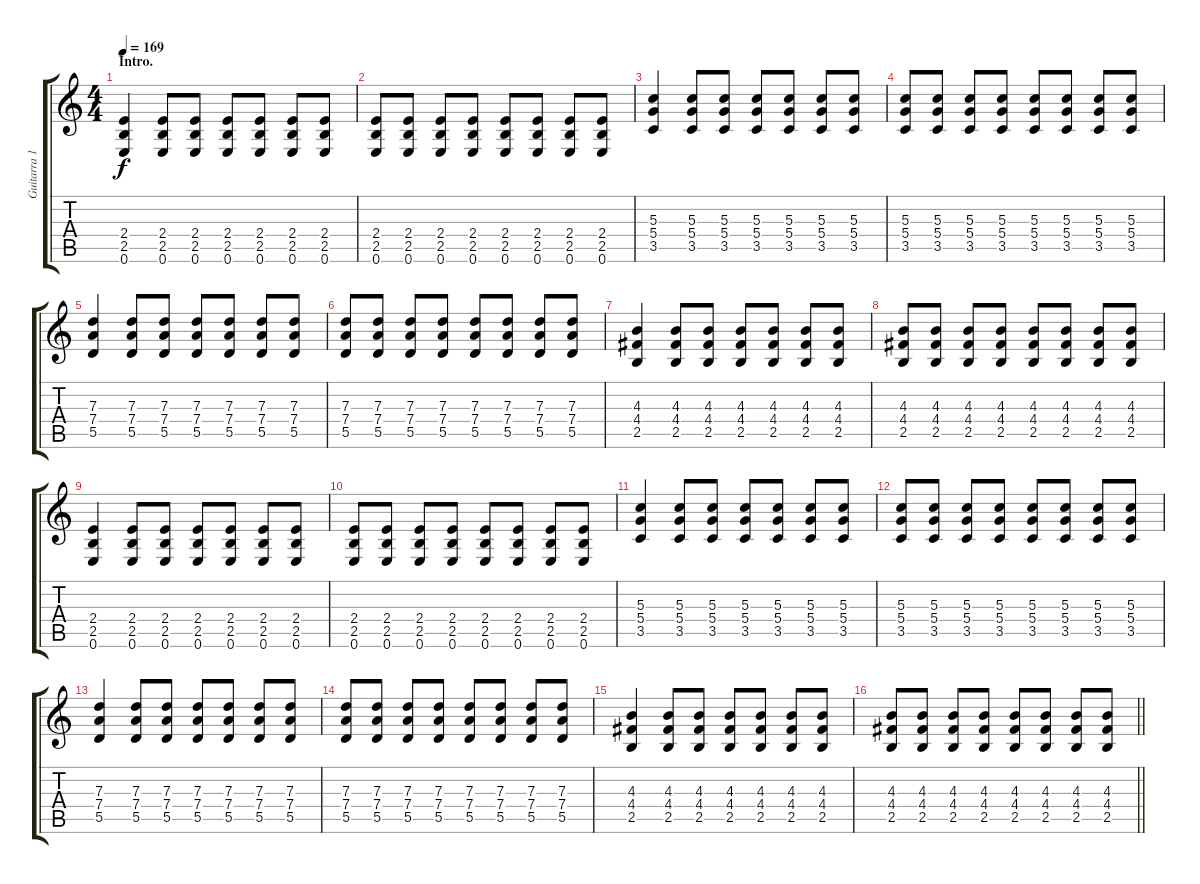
\track ("Guitarra 1 - Mathias" "Guitarra 1") {instrument overdrivenguitar}
\staff {score tabs}
\tuning (E4 B3 G3 D3 A2 E2) {hide}
\ts (4 4)
\section ("" "Intro.")
\tempo 169
\clef g2
\ks c
(2.4 2.5 0.6).4{dy f instrument overdrivenguitar} (2.4 2.5 0.6).8 (2.4 2.5 0.6).8 (2.4 2.5 0.6).8 (2.4 2.5 0.6).8 (2.4 2.5 0.6).8 (2.4 2.5 0.6).8 |
(2.4 2.5 0.6).8 (2.4 2.5 0.6).8 (2.4 2.5 0.6).8 (2.4 2.5 0.6).8 (2.4 2.5 0.6).8 (2.4 2.5 0.6).8 (2.4 2.5 0.6).8 (2.4 2.5 0.6).8 |
(5.3 5.4 3.5).4 (5.3 5.4 3.5).8 (5.3 5.4 3.5).8 (5.3 5.4 3.5).8 (5.3 5.4 3.5).8 (5.3 5.4 3.5).8 (5.3 5.4 3.5).8 |
(5.3 5.4 3.5).8 (5.3 5.4 3.5).8 (5.3 5.4 3.5).8 (5.3 5.4 3.5).8 (5.3 5.4 3.5).8 (5.3 5.4 3.5).8 (5.3 5.4 3.5).8 (5.3 5.4 3.5).8 |
(7.3 7.4 5.5).4 (7.3 7.4 5.5).8 (7.3 7.4 5.5).8 (7.3 7.4 5.5).8 (7.3 7.4 5.5).8 (7.3 7.4 5.5).8 (7.3 7.4 5.5).8 |
(7.3 7.4 5.5).8 (7.3 7.4 5.5).8 (7.3 7.4 5.5).8 (7.3 7.4 5.5).8 (7.3 7.4 5.5).8 (7.3 7.4 5.5).8 (7.3 7.4 5.5).8 (7.3 7.4 5.5).8 |
(4.3 4.4 2.5).4 (4.3 4.4 2.5).8 (4.3 4.4 2.5).8 (4.3 4.4 2.5).8 (4.3 4.4 2.5).8 (4.3 4.4 2.5).8 (4.3 4.4 2.5).8 |
(4.3 4.4 2.5).8 (4.3 4.4 2.5).8 (4.3 4.4 2.5).8 (4.3 4.4 2.5).8 (4.3 4.4 2.5).8 (4.3 4.4 2.5).8 (4.3 4.4 2.5).8 (4.3 4.4 2.5).8 |
(2.4 2.5 0.6).4 (2.4 2.5 0.6).8 (2.4 2.5 0.6).8 (2.4 2.5 0.6).8 (2.4 2.5 0.6).8 (2.4 2.5 0.6).8 (2.4 2.5 0.6).8 |
(2.4 2.5 0.6).8 (2.4 2.5 0.6).8 (2.4 2.5 0.6).8 (2.4 2.5 0.6).8 (2.4 2.5 0.6).8 (2.4 2.5 0.6).8 (2.4 2.5 0.6).8 (2.4 2.5 0.6).8 |
(5.3 5.4 3.5).4 (5.3 5.4 3.5).8 (5.3 5.4 3.5).8 (5.3 5.4 3.5).8 (5.3 5.4 3.5).8 (5.3 5.4 3.5).8 (5.3 5.4 3.5).8 |
(5.3 5.4 3.5).8 (5.3 5.4 3.5).8 (5.3 5.4 3.5).8 (5.3 5.4 3.5).8 (5.3 5.4 3.5).8 (5.3 5.4 3.5).8 (5.3 5.4 3.5).8 (5.3 5.4 3.5).8 |
(7.3 7.4 5.5).4 (7.3 7.4 5.5).8 (7.3 7.4 5.5).8 (7.3 7.4 5.5).8 (7.3 7.4 5.5).8 (7.3 7.4 5.5).8 (7.3 7.4 5.5).8 |
(7.3 7.4 5.5).8 (7.3 7.4 5.5).8 (7.3 7.4 5.5).8 (7.3 7.4 5.5).8 (7.3 7.4 5.5).8 (7.3 7.4 5.5).8 (7.3 7.4 5.5).8 (7.3 7.4 5.5).8 |
(4.3 4.4 2.5).4 (4.3 4.4 2.5).8 (4.3 4.4 2.5).8 (4.3 4.4 2.5).8 (4.3 4.4 2.5).8 (4.3 4.4 2.5).8 (4.3 4.4 2.5).8 |
\barLineRight lightlight
(4.3 4.4 2.5).8 (4.3 4.4 2.5).8 (4.3 4.4 2.5).8 (4.3 4.4 2.5).8 (4.3 4.4 2.5).8 (4.3 4.4 2.5).8 (4.3 4.4 2.5).8 (4.3 4.4 2.5).8
